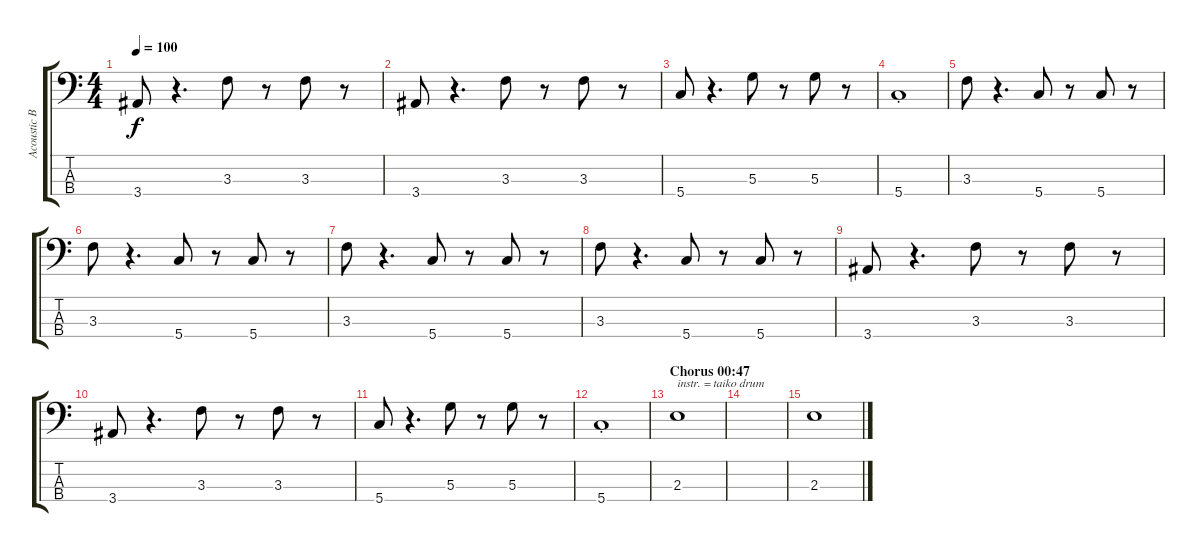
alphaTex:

\track ("Acoustic Bass" "Acoustic B") {instrument acousticbass}
\staff {score tabs}
\tuning (E3 A2 D2 G1) {hide}
\ts (4 4)
\tempo 100
\clef f4
\ks c
3.4.8{dy f} r.4{d} 3.3.8 r.8 3.3.8 r.8 |
3.4.8 r.4{d} 3.3.8 r.8 3.3.8 r.8 |
5.4.8 r.4{d} 5.3.8 r.8 5.3.8 r.8 |
5.4{st}.1 |
\section ("" "")
3.3.8 r.4{d} 5.4.8 r.8 5.4.8 r.8 |
3.3.8 r.4{d} 5.4.8 r.8 5.4.8 r.8 |
3.3.8 r.4{d} 5.4.8 r.8 5.4.8 r.8 |
3.3.8 r.4{d} 5.4.8 r.8 5.4.8 r.8 |
3.4.8 r.4{d} 3.3.8 r.8 3.3.8 r.8 |
3.4.8 r.4{d} 3.3.8 r.8 3.3.8 r.8 |
5.4.8 r.4{d} 5.3.8 r.8 5.3.8 r.8 |
5.4{st}.1 |
\section ("" "Chorus 00:47")
2.3.1{txt "instr. = taiko drum" instrument taikodrum} |
|
2.3.1
